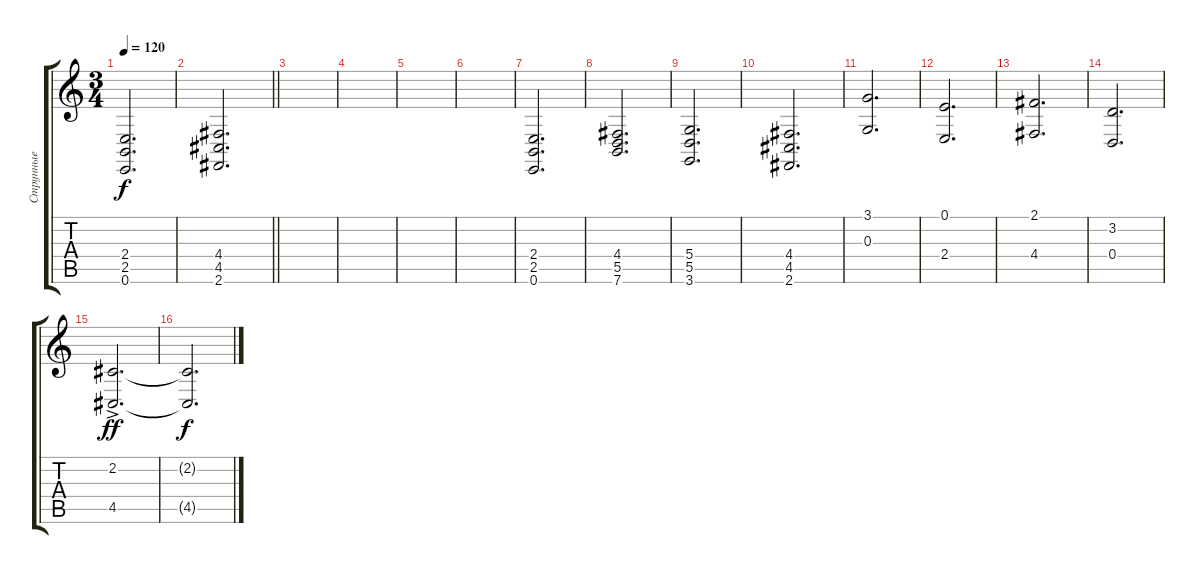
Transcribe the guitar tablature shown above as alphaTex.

\track ("Струнные" "Струнные") {instrument stringensemble2}
\staff {score tabs}
\tuning (E4 B3 G3 D3 A2 E2) {hide}
\ts (3 4)
\tempo 120
\clef g2
\ks c
(2.4 2.5 0.6).2{d dy f} |
\barLineRight lightlight
(4.4 4.5 2.6).2{d} |
|
|
|
|
(2.4 2.5 0.6).2{d} |
(4.4 5.5 7.6).2{d} |
(5.4 5.5 3.6).2{d} |
(4.4 4.5 2.6).2{d} |
(3.1 0.3).2{d instrument tremolostrings} |
(0.1 2.4).2{d} |
(2.1 4.4).2{d} |
(3.2 0.4).2{d} |
(2.2{ac} 4.5{ac}).2{d dy ff} |
(2.2{t} 4.5{t}).2{d dy f}
